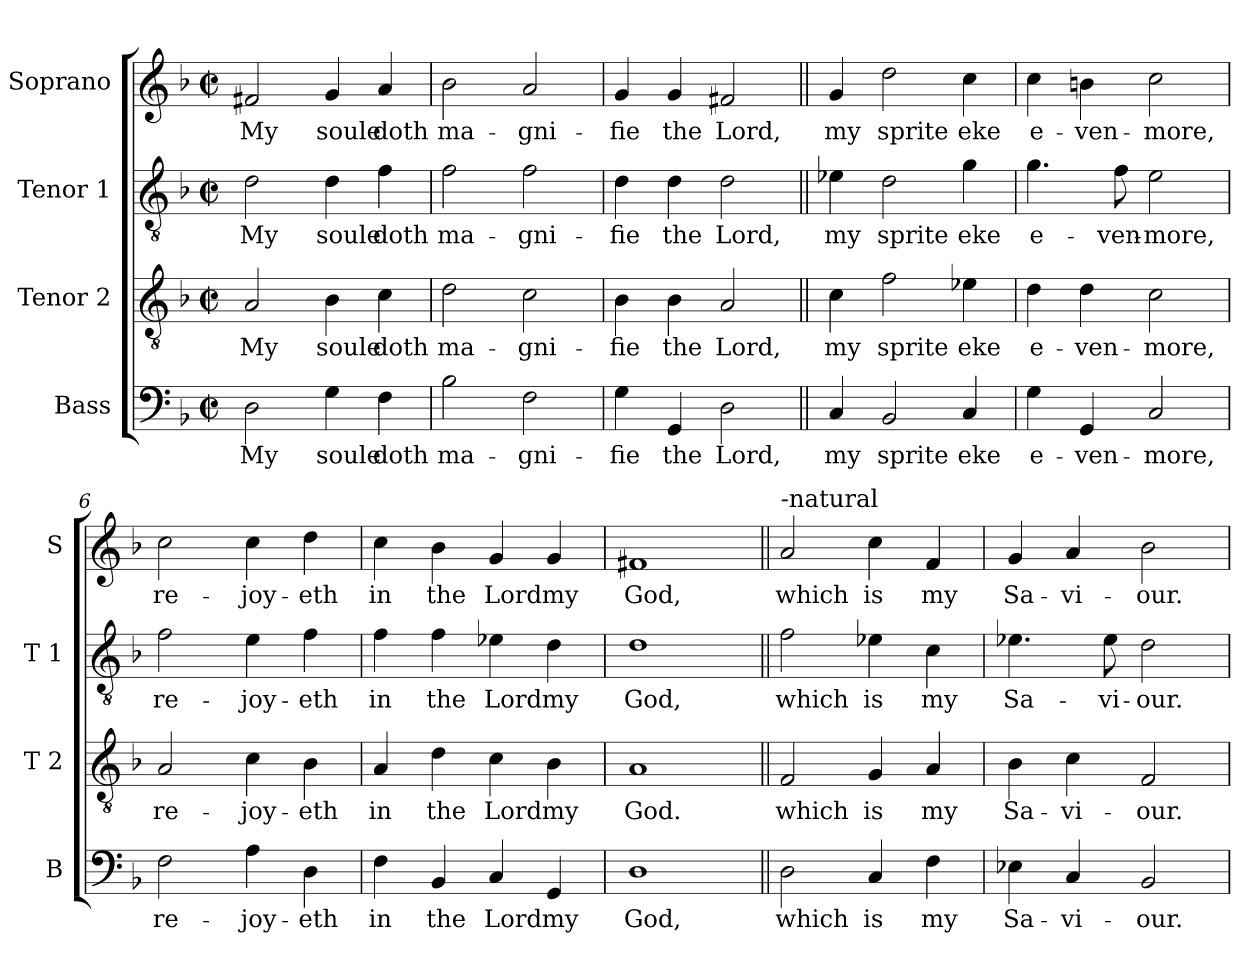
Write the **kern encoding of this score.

**kern	**text	**kern	**text	**kern	**text	**kern	**text
*part4	*part4	*part3	*part3	*part2	*part2	*part1	*part1
*staff4	*staff4	*staff3	*staff3	*staff2	*staff2	*staff1	*staff1
*I"Bass	*	*I"Tenor 2	*	*I"Tenor 1	*	*I"Soprano	*
*I'B	*	*I'T 2	*	*I'T 1	*	*I'S	*
*clefF4	*	*clefGv2	*	*clefGv2	*	*clefG2	*
*k[b-]	*	*k[b-]	*	*k[b-]	*	*k[b-]	*
*F:	*	*F:	*	*F:	*	*F:	*
*M2/2	*	*M2/2	*	*M2/2	*	*M2/2	*
*met(c|)	*	*met(c|)	*	*met(c|)	*	*met(c|)	*
=1	=1	=1	=1	=1	=1	=1	=1
!	!LO:LY:b	!	!LO:LY:b	!	!LO:LY:b	!	!LO:LY:b
2D\	My	2A/	My	2d\	My	2f#X/	My
!	!LO:LY:b	!	!LO:LY:b	!	!LO:LY:b	!	!LO:LY:b
4G\	soule	4B-\	soule	4d\	soule	4g/	soule
!	!LO:LY:b	!	!LO:LY:b	!	!LO:LY:b	!	!LO:LY:b
4F\	doth	4c\	doth	4f\	doth	4a/	doth
=2	=2	=2	=2	=2	=2	=2	=2
!	!LO:LY:b	!	!LO:LY:b	!	!LO:LY:b	!	!LO:LY:b
2B-\	ma-	2d\	ma-	2f\	ma-	2b-\	ma-
!	!LO:LY:b	!	!LO:LY:b	!	!LO:LY:b	!	!LO:LY:b
2F\	-gni-	2c\	-gni-	2f\	-gni-	2a/	-gni-
=3	=3	=3	=3	=3	=3	=3	=3
!	!LO:LY:b	!	!LO:LY:b	!	!LO:LY:b	!	!LO:LY:b
4G\	-fie	4B-\	-fie	4d\	-fie	4g/	-fie
!	!LO:LY:b	!	!LO:LY:b	!	!LO:LY:b	!	!LO:LY:b
4GG/	the	4B-\	the	4d\	the	4g/	the
!	!LO:LY:b	!	!LO:LY:b	!	!LO:LY:b	!	!LO:LY:b
2D\	Lord,	2A/	Lord,	2d\	Lord,	2f#X/	Lord,
=4||	=4||	=4||	=4||	=4||	=4||	=4||	=4||
!	!LO:LY:b	!	!LO:LY:b	!	!LO:LY:b	!	!LO:LY:b
4C/	my	4c\	my	4e-X\	my	4g/	my
!	!LO:LY:b	!	!LO:LY:b	!	!LO:LY:b	!	!LO:LY:b
2BB-/	sprite	2f\	sprite	2d\	sprite	2dd\	sprite
!	!LO:LY:b	!	!LO:LY:b	!	!LO:LY:b	!	!LO:LY:b
4C/	eke	4e-X\	eke	4g\	eke	4cc\	eke
=5	=5	=5	=5	=5	=5	=5	=5
!	!LO:LY:b	!	!LO:LY:b	!	!LO:LY:b	!	!LO:LY:b
4G\	e-	4d\	e-	4.g\	e-	4cc\	e-
!	!LO:LY:b	!	!LO:LY:b	!	!	!	!LO:LY:b
4GG/	-ven-	4d\	-ven-	.	.	4bn\	-ven-
!	!	!	!	!	!LO:LY:b	!	!
.	.	.	.	8f\	-ven-	.	.
!	!LO:LY:b	!	!LO:LY:b	!	!LO:LY:b	!	!LO:LY:b
2C/	-more,	2c\	-more,	2e\	-more,	2cc\	-more,
!!LO:LB:g=z
=6	=6	=6	=6	=6	=6	=6	=6
!	!LO:LY:b	!	!LO:LY:b	!	!LO:LY:b	!	!LO:LY:b
2F\	re-	2A/	re-	2f\	re-	2cc\	re-
!	!LO:LY:b	!	!LO:LY:b	!	!LO:LY:b	!	!LO:LY:b
4A\	-joy-	4c\	-joy-	4e\	-joy-	4cc\	-joy-
!	!LO:LY:b	!	!LO:LY:b	!	!LO:LY:b	!	!LO:LY:b
4D\	-eth	4B-\	-eth	4f\	-eth	4dd\	-eth
=7	=7	=7	=7	=7	=7	=7	=7
!	!LO:LY:b	!	!LO:LY:b	!	!LO:LY:b	!	!LO:LY:b
4F\	in	4A/	in	4f\	in	4cc\	in
!	!LO:LY:b	!	!LO:LY:b	!	!LO:LY:b	!	!LO:LY:b
4BB-/	the	4d\	the	4f\	the	4b-\	the
!	!LO:LY:b	!	!LO:LY:b	!	!LO:LY:b	!	!LO:LY:b
4C/	Lord	4c\	Lord	4e-X\	Lord	4g/	Lord
!	!LO:LY:b	!	!LO:LY:b	!	!LO:LY:b	!	!LO:LY:b
4GG/	my	4B-\	my	4d\	my	4g/	my
=8	=8	=8	=8	=8	=8	=8	=8
!	!LO:LY:b	!	!LO:LY:b	!	!LO:LY:b	!	!LO:LY:b
1D	God,	1A	God.	1d	God,	1f#X	God,
=9||	=9||	=9||	=9||	=9||	=9||	=9||	=9||
!	!	!	!	!	!	!LO:TX:a:t=-natural	!
!	!LO:LY:b	!	!LO:LY:b	!	!LO:LY:b	!	!LO:LY:b
2D\	which	2F/	which	2f\	which	2a/	which
!	!LO:LY:b	!	!LO:LY:b	!	!LO:LY:b	!	!LO:LY:b
4C/	is	4G/	is	4e-X\	is	4cc\	is
!	!LO:LY:b	!	!LO:LY:b	!	!LO:LY:b	!	!LO:LY:b
4F\	my	4A/	my	4c\	my	4f/	my
=10	=10	=10	=10	=10	=10	=10	=10
!	!LO:LY:b	!	!LO:LY:b	!	!LO:LY:b	!	!LO:LY:b
4E-X\	Sa-	4B-\	Sa-	4.e-X\	Sa-	4g/	Sa-
!	!LO:LY:b	!	!LO:LY:b	!	!	!	!LO:LY:b
4C/	-vi-	4c\	-vi-	.	.	4a/	-vi-
!	!	!	!	!	!LO:LY:b	!	!
.	.	.	.	8e-\	-vi-	.	.
!	!LO:LY:b	!	!LO:LY:b	!	!LO:LY:b	!	!LO:LY:b
2BB-/	-our.	2F/	-our.	2d\	-our.	2b-\	-our.
=	=	=	=	=	=	=	=
*-	*-	*-	*-	*-	*-	*-	*-
